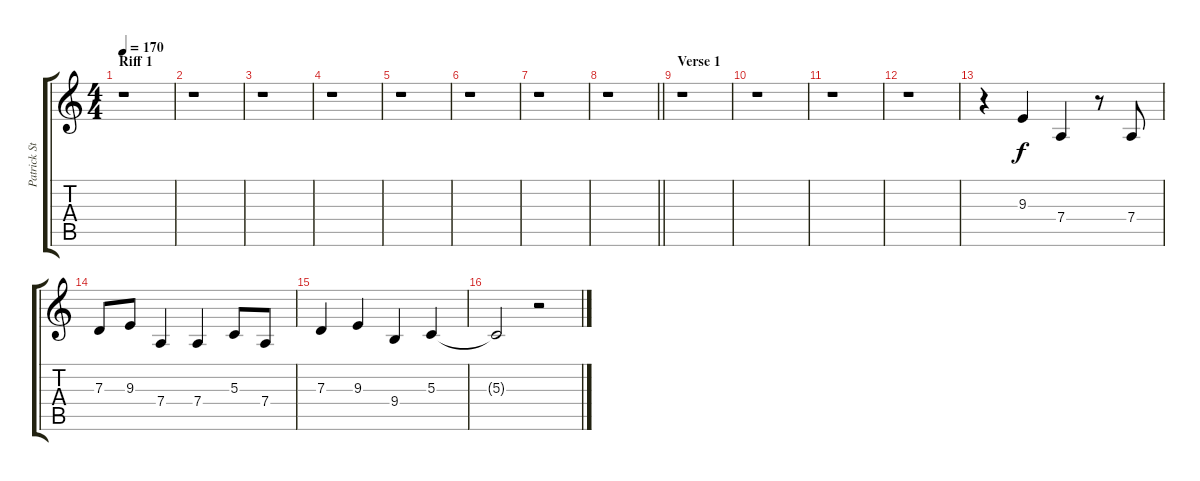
\track ("Patrick Stump (Lead Vocal and Harmonies)" "Patrick St") {instrument clarinet}
\staff {score tabs}
\tuning (E4 B3 G3 D3 A2 E2) {hide}
\ts (4 4)
\section ("" "Riff 1")
\tempo 170
\clef g2
\ks c
r.1{dy f instrument clarinet} |
r.1 |
r.1 |
r.1 |
r.1 |
r.1 |
r.1 |
\barLineRight lightlight
r.1 |
\section ("" "Verse 1")
r.1 |
r.1 |
r.1 |
r.1 |
r.4 9.3.4 7.4.4 r.8 7.4.8 |
7.3.8 9.3.8 7.4.4 7.4.4 5.3.8 7.4.8 |
7.3.4 9.3.4 9.4.4 5.3.4 |
5.3{t}.2 r.2
